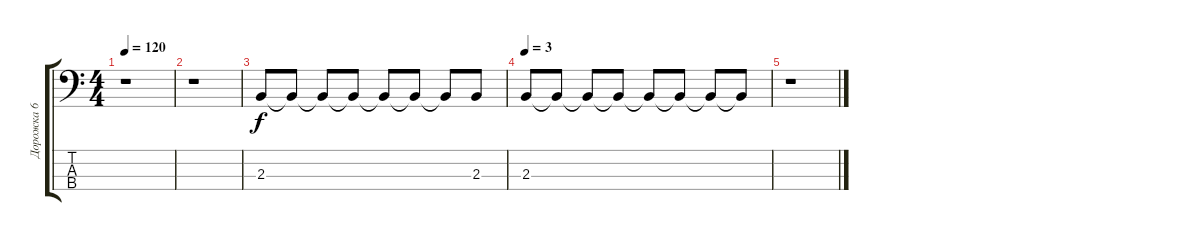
\track ("Дорожка 6" "Дорожка 6") {instrument acousticguitarnylon}
\staff {score tabs}
\tuning (G2 D2 A1 E1) {hide}
\ts (4 4)
\tempo 120
\clef f4
\ks c
r.1{dy f} |
r.1 |
2.3.8 2.3{t}.8 2.3{t}.8 2.3{t}.8 2.3{t}.8 2.3{t}.8 2.3{t}.8 2.3.8 |
\tempo 3
2.3.8 2.3{t}.8 2.3{t}.8 2.3{t}.8 2.3{t}.8 2.3{t}.8 2.3{t}.8 2.3{t}.8 |
r.1
